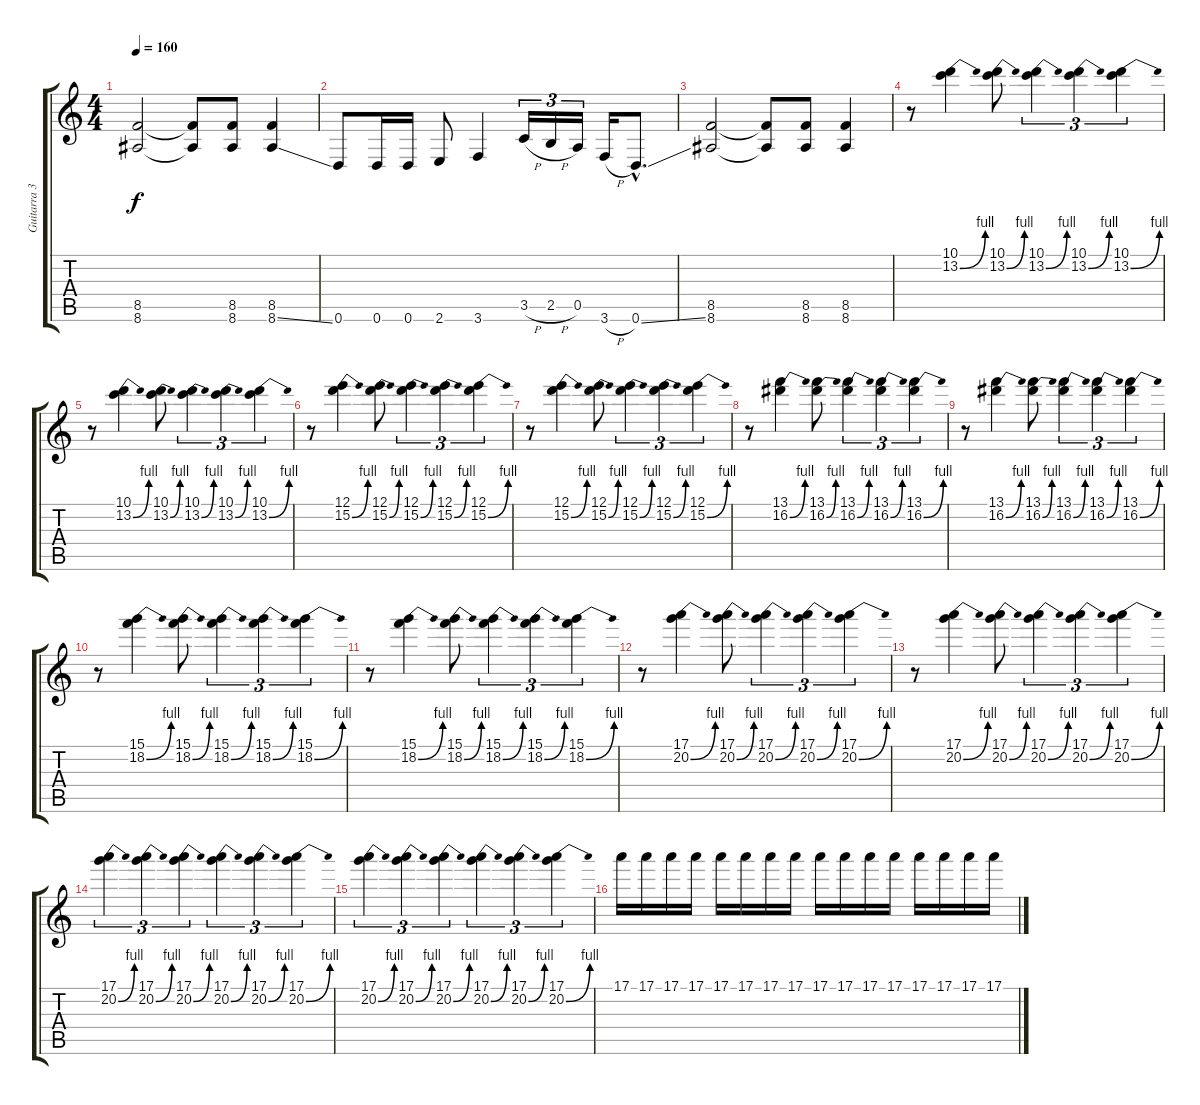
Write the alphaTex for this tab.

\track ("Guitarra 3" "Guitarra 3") {instrument distortionguitar}
\staff {score tabs}
\tuning (E4 B3 G3 D3 A2 D2) {hide}
\ts (4 4)
\tempo 160
\clef g2
\ks c
(8.5 8.6).2{dy f} (8.5{t} 8.6{t}).8 (8.5 8.6).8 (8.5 8.6{ss}).4 |
0.6.8 0.6.16 0.6.16 2.6.8 3.6.4 3.5{h}.16{tu (3 2)} 2.5{h}.16{tu (3 2)} 0.5.16{tu (3 2)} 3.6{h}.16 0.6{ss hac}.8{d} |
(8.5 8.6).2 (8.5{t} 8.6{t}).8 (8.5 8.6).8 (8.5 8.6).4 |
r.8 (10.1 13.2{be (bend 0 0 60 4)}).4 (10.1 13.2{be (bend 0 0 60 4)}).8 (10.1 13.2{be (bend 0 0 60 4)}).4{tu (3 2)} (10.1 13.2{be (bend 0 0 60 4)}).4{tu (3 2)} (10.1 13.2{be (bend 0 0 60 4)}).4{tu (3 2)} |
r.8 (10.1 13.2{be (bend 0 0 60 4)}).4 (10.1 13.2{be (bend 0 0 60 4)}).8 (10.1 13.2{be (bend 0 0 60 4)}).4{tu (3 2)} (10.1 13.2{be (bend 0 0 60 4)}).4{tu (3 2)} (10.1 13.2{be (bend 0 0 60 4)}).4{tu (3 2)} |
r.8 (12.1 15.2{be (bend 0 0 60 4)}).4 (12.1 15.2{be (bend 0 0 60 4)}).8 (12.1 15.2{be (bend 0 0 60 4)}).4{tu (3 2)} (12.1 15.2{be (bend 0 0 60 4)}).4{tu (3 2)} (12.1 15.2{be (bend 0 0 60 4)}).4{tu (3 2)} |
r.8 (12.1 15.2{be (bend 0 0 60 4)}).4 (12.1 15.2{be (bend 0 0 60 4)}).8 (12.1 15.2{be (bend 0 0 60 4)}).4{tu (3 2)} (12.1 15.2{be (bend 0 0 60 4)}).4{tu (3 2)} (12.1 15.2{be (bend 0 0 60 4)}).4{tu (3 2)} |
r.8 (13.1 16.2{be (bend 0 0 60 4)}).4 (13.1 16.2{be (bend 0 0 60 4)}).8 (13.1 16.2{be (bend 0 0 60 4)}).4{tu (3 2)} (13.1 16.2{be (bend 0 0 60 4)}).4{tu (3 2)} (13.1 16.2{be (bend 0 0 60 4)}).4{tu (3 2)} |
r.8 (13.1 16.2{be (bend 0 0 60 4)}).4 (13.1 16.2{be (bend 0 0 60 4)}).8 (13.1 16.2{be (bend 0 0 60 4)}).4{tu (3 2)} (13.1 16.2{be (bend 0 0 60 4)}).4{tu (3 2)} (13.1 16.2{be (bend 0 0 60 4)}).4{tu (3 2)} |
r.8 (15.1 18.2{be (bend 0 0 60 4)}).4 (15.1 18.2{be (bend 0 0 60 4)}).8 (15.1 18.2{be (bend 0 0 60 4)}).4{tu (3 2)} (15.1 18.2{be (bend 0 0 60 4)}).4{tu (3 2)} (15.1 18.2{be (bend 0 0 60 4)}).4{tu (3 2)} |
r.8 (15.1 18.2{be (bend 0 0 60 4)}).4 (15.1 18.2{be (bend 0 0 60 4)}).8 (15.1 18.2{be (bend 0 0 60 4)}).4{tu (3 2)} (15.1 18.2{be (bend 0 0 60 4)}).4{tu (3 2)} (15.1 18.2{be (bend 0 0 60 4)}).4{tu (3 2)} |
r.8 (17.1 20.2{be (bend 0 0 60 4)}).4 (17.1 20.2{be (bend 0 0 60 4)}).8 (17.1 20.2{be (bend 0 0 60 4)}).4{tu (3 2)} (17.1 20.2{be (bend 0 0 60 4)}).4{tu (3 2)} (17.1 20.2{be (bend 0 0 60 4)}).4{tu (3 2)} |
r.8 (17.1 20.2{be (bend 0 0 60 4)}).4 (17.1 20.2{be (bend 0 0 60 4)}).8 (17.1 20.2{be (bend 0 0 60 4)}).4{tu (3 2)} (17.1 20.2{be (bend 0 0 60 4)}).4{tu (3 2)} (17.1 20.2{be (bend 0 0 60 4)}).4{tu (3 2)} |
(17.1 20.2{be (bend 0 0 60 4)}).4{tu (3 2)} (17.1 20.2{be (bend 0 0 60 4)}).4{tu (3 2)} (17.1 20.2{be (bend 0 0 60 4)}).4{tu (3 2)} (17.1 20.2{be (bend 0 0 60 4)}).4{tu (3 2)} (17.1 20.2{be (bend 0 0 60 4)}).4{tu (3 2)} (17.1 20.2{be (bend 0 0 60 4)}).4{tu (3 2)} |
(17.1 20.2{be (bend 0 0 60 4)}).4{tu (3 2)} (17.1 20.2{be (bend 0 0 60 4)}).4{tu (3 2)} (17.1 20.2{be (bend 0 0 60 4)}).4{tu (3 2)} (17.1 20.2{be (bend 0 0 60 4)}).4{tu (3 2)} (17.1 20.2{be (bend 0 0 60 4)}).4{tu (3 2)} (17.1 20.2{be (bend 0 0 60 4)}).4{tu (3 2)} |
17.1.16 17.1.16 17.1.16 17.1.16 17.1.16 17.1.16 17.1.16 17.1.16 17.1.16 17.1.16 17.1.16 17.1.16 17.1.16 17.1.16 17.1.16 17.1.16
